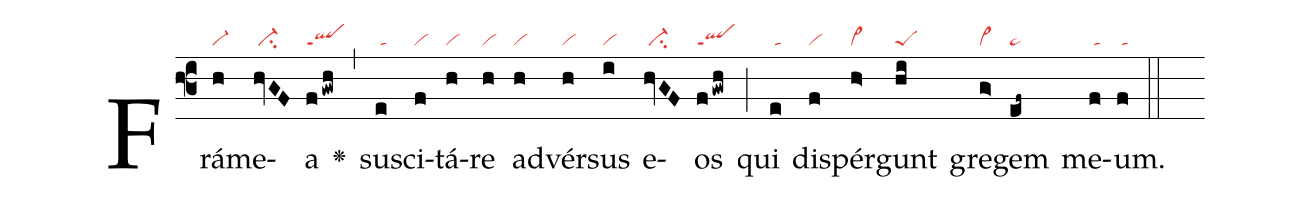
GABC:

nabc-lines:1;
%%
(f3) Frá(h|vi-)me(hvGF|/ci-)a(fgwh|qlppt1) <v>\greheightstar</v>(,) su(e|/ta)sci(f|vi)tá(h|vi)re(h|vi) ad(h|vi)vér(h|vi)sus(i|vi) e(hvGF|/ci-)os(fgwh|qlppt1) (;) qui(e|/ta) di(f|vi)spér(h>|vi>)gunt(hi|peS) gre(g>|vi>)gem(ef~|pe~) me(f|/ta)um.(f|/ta) (::)
